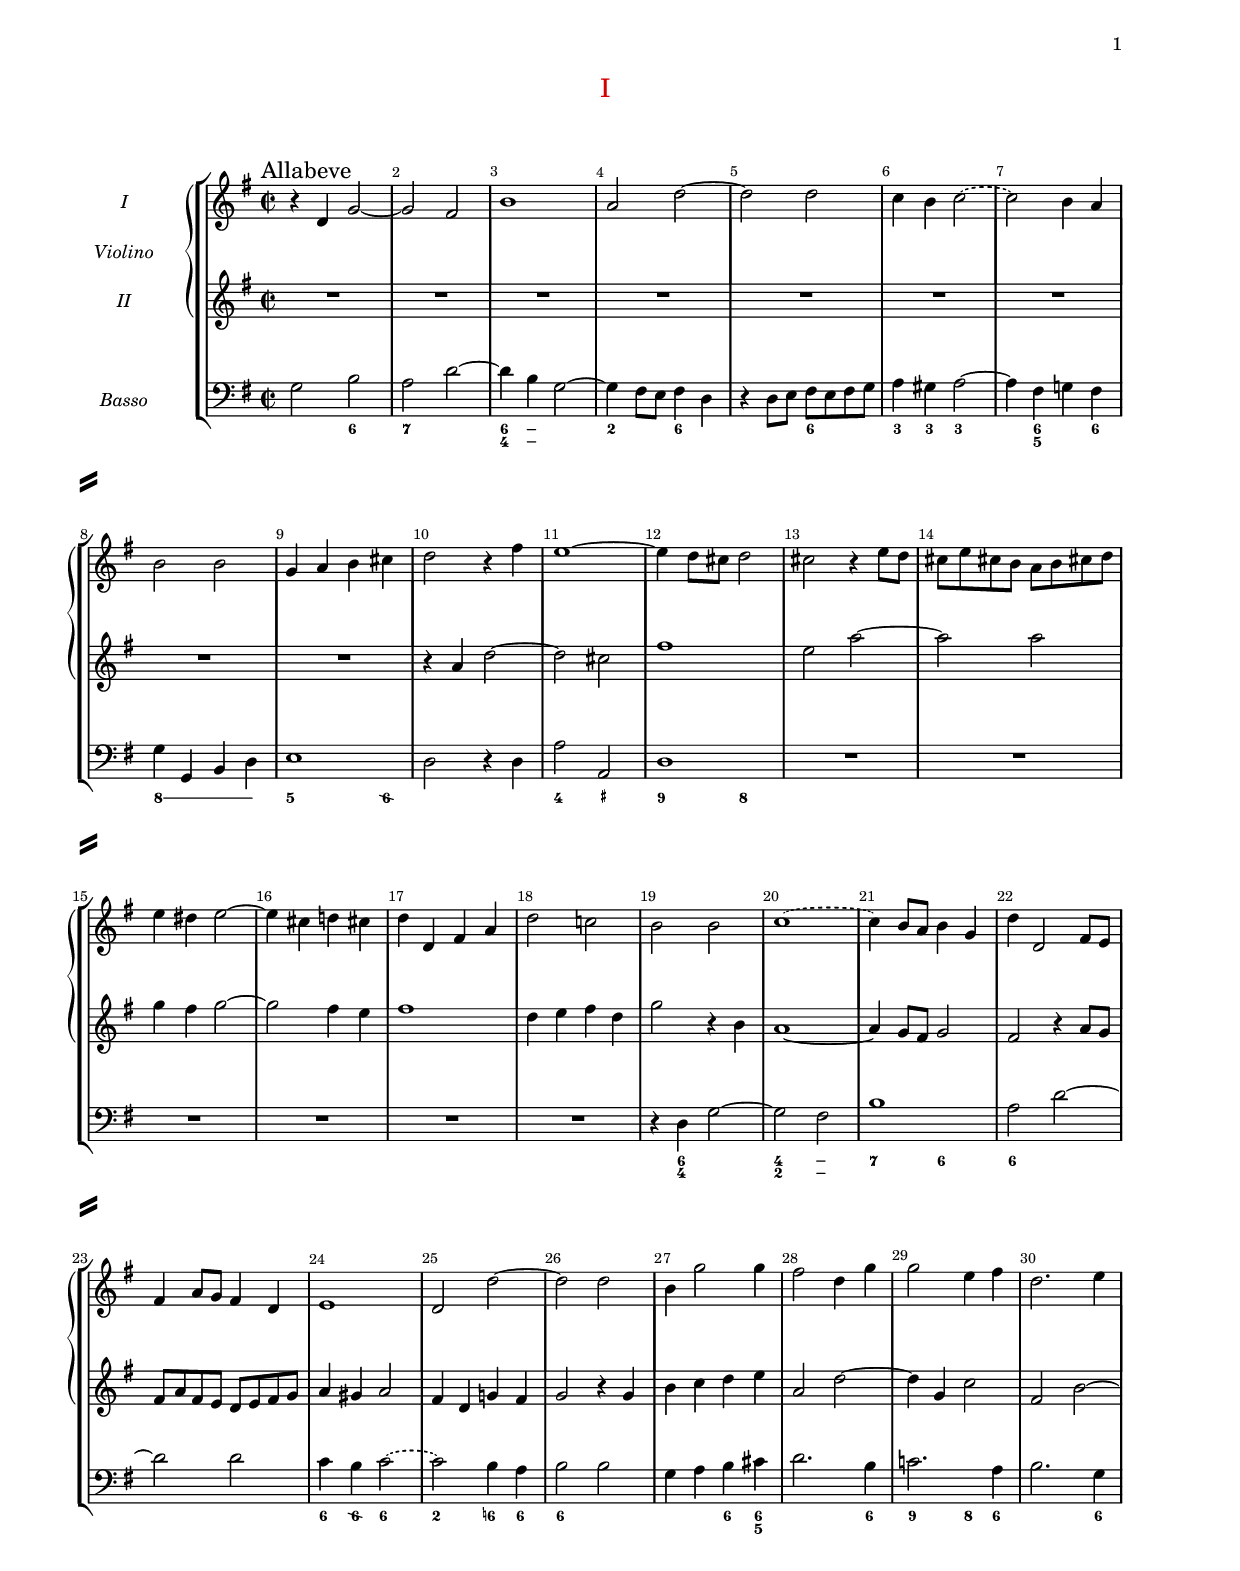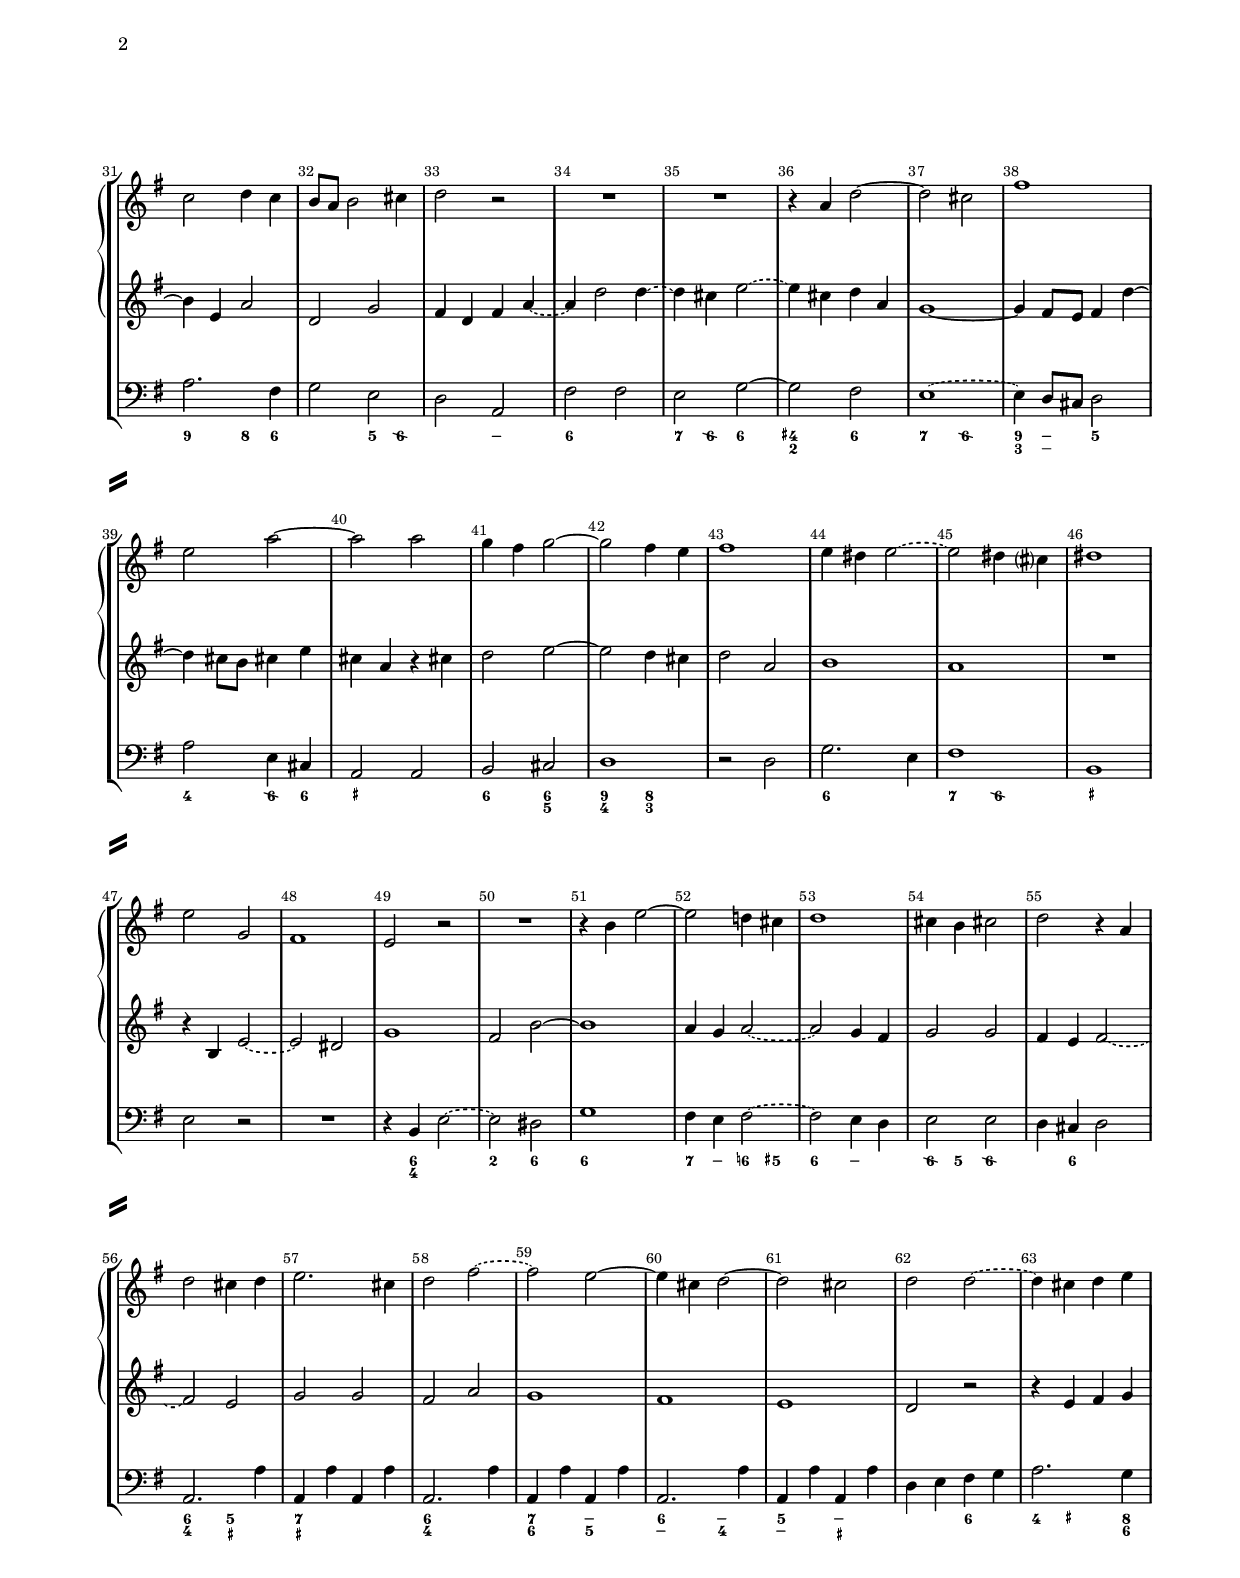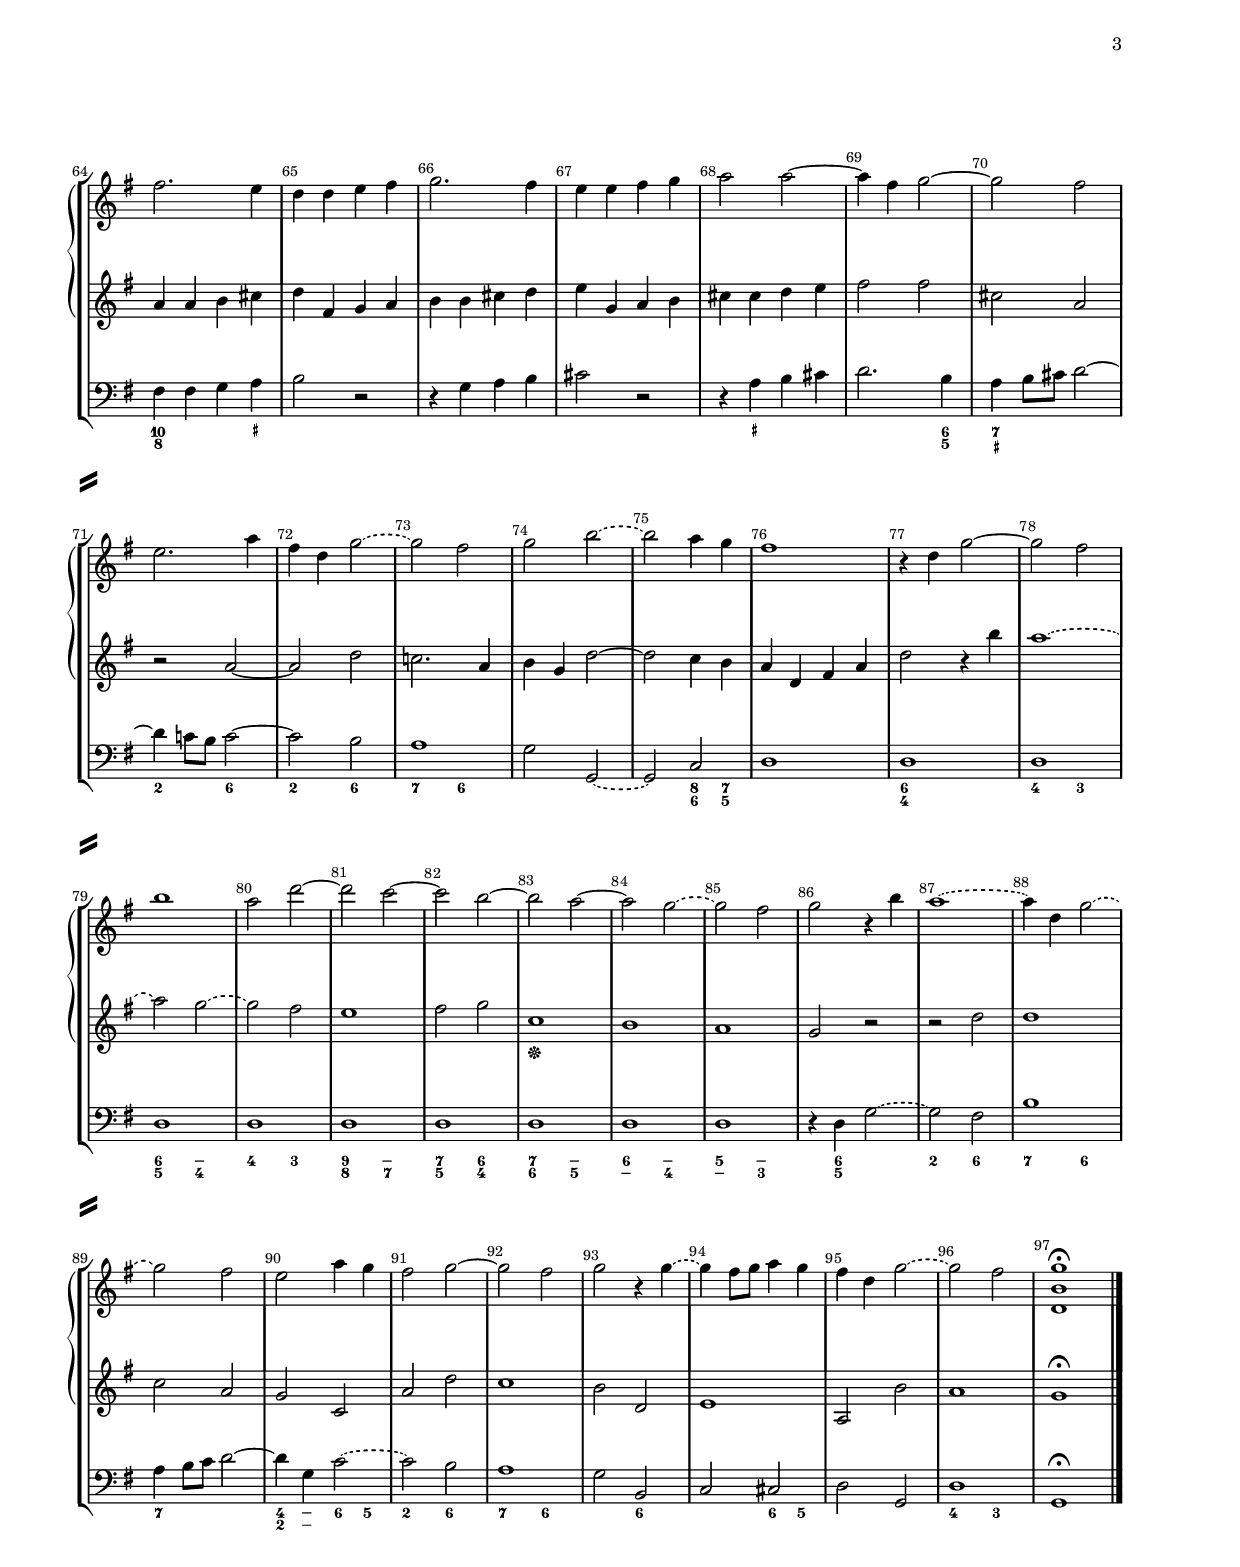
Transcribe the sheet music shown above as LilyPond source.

\version "2.22.0"

\include "../definitions.ly"

\paper {
  % #(define (page-post-process layout pages) (ly:create-toc-file layout pages))
}

#(set-global-staff-size 15.87)

\book {
  \bookpart {
    \header {
      number = "I"
    }
    \paper { indent = 2\cm }
    \tocSection "1" "Allabreve"
    \score {
      <<
        \new StaffGroup <<
          \new GrandStaff \with { \smallGroupDistance } <<
            \set GrandStaff.instrumentName = "Violino"
            \new Staff {
              \set Staff.instrumentName = "I"
              \IViolinoI
            }
            \new Staff {
              \set Staff.instrumentName = "II"
              \IViolinoII
            }
          >>
          \new Staff {
            \set Staff.instrumentName = "Basso"
            % \transpose c c,
            \IBassi
          }
        >>
        \new FiguredBass { \IBassFigures }
      >>
      \layout { }
      \midi { \tempo 2 = 120 }
    }
  }
}
